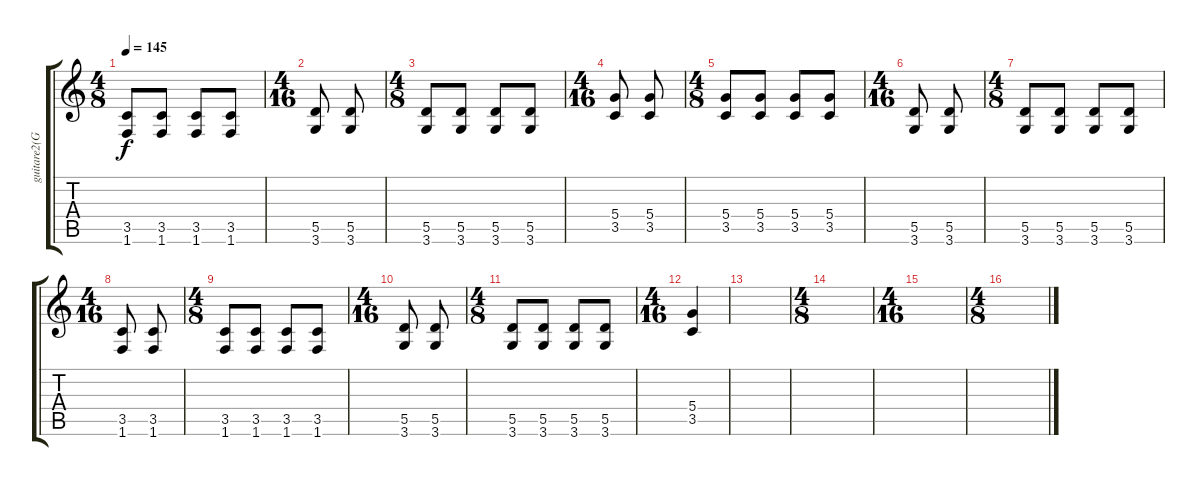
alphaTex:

\track ("guitare2(Granberg)" "guitare2(G") {instrument distortionguitar}
\staff {score tabs}
\tuning (E4 B3 G3 D3 A2 E2) {hide}
\ts (4 8)
\tempo 145
\clef g2
\ks c
(3.5 1.6).8{dy f} (3.5 1.6).8 (3.5 1.6).8 (3.5 1.6).8 |
\ts (4 16)
(5.5 3.6).8 (5.5 3.6).8 |
\ts (4 8)
(5.5 3.6).8 (5.5 3.6).8 (5.5 3.6).8 (5.5 3.6).8 |
\ts (4 16)
(5.4 3.5).8 (5.4 3.5).8 |
\ts (4 8)
(5.4 3.5).8 (5.4 3.5).8 (5.4 3.5).8 (5.4 3.5).8 |
\ts (4 16)
(5.5 3.6).8 (5.5 3.6).8 |
\ts (4 8)
(5.5 3.6).8 (5.5 3.6).8 (5.5 3.6).8 (5.5 3.6).8 |
\ts (4 16)
(3.5 1.6).8 (3.5 1.6).8 |
\ts (4 8)
(3.5 1.6).8 (3.5 1.6).8 (3.5 1.6).8 (3.5 1.6).8 |
\ts (4 16)
(5.5 3.6).8 (5.5 3.6).8 |
\ts (4 8)
(5.5 3.6).8 (5.5 3.6).8 (5.5 3.6).8 (5.5 3.6).8 |
\ts (4 16)
(5.4 3.5).4 |
|
\ts (4 8)
|
\ts (4 16)
|
\ts (4 8)
